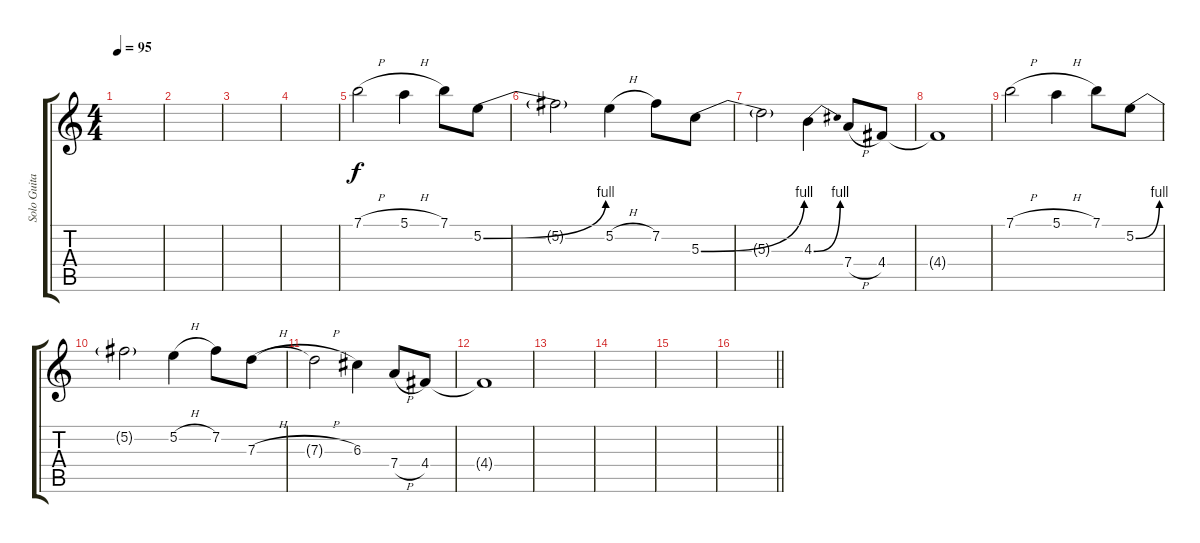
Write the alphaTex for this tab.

\track ("Solo Guitar" "Solo Guita") {instrument overdrivenguitar}
\staff {score tabs}
\tuning (E4 B3 G3 D3 A2 E2) {hide}
\ts (4 4)
\tempo 95
\clef g2
\ks c
|
|
|
|
7.1{h}.2 5.1{h}.4 7.1.8 5.2{be (bend 0 0 60 4)}.8 |
5.2{t}.2 5.2{h}.4 7.2.8 5.3{be (bend 0 0 60 4)}.8 |
5.3{t}.2 4.3{be (bend 0 0 60 4)}.4 7.4{h}.8 4.4.8 |
4.4{t}.1 |
7.1{h}.2 5.1{h}.4 7.1.8 5.2{be (bend 0 0 60 4)}.8 |
5.2{t}.2 5.2{h}.4 7.2.8 7.3{h}.8 |
7.3{h t}.2 6.3.4 7.4{h}.8 4.4.8 |
4.4{t}.1 |
|
|
|
\barLineRight lightlight
